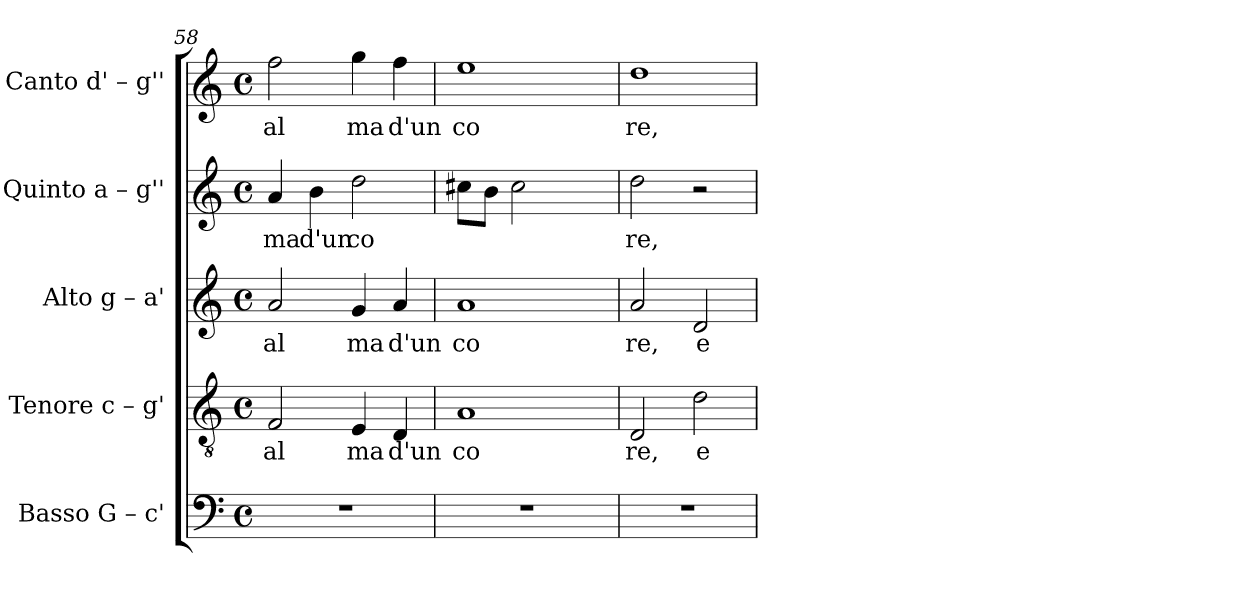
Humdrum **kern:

**kern	**kern	**text	**kern	**text	**kern	**text	**kern	**text
*part5	*part4	*part4	*part3	*part3	*part2	*part2	*part1	*part1
*staff5	*staff4	*staff4	*staff3	*staff3	*staff2	*staff2	*staff1	*staff1
*I"Basso  G – c'	*I"Tenore  c – g'	*	*I"Alto  g – a'	*	*I"Quinto  a – g''	*	*I"Canto  d' – g''	*
*clefF4	*clefGv2	*	*clefG2	*	*clefG2	*	*clefG2	*
*k[]	*k[]	*	*k[]	*	*k[]	*	*k[]	*
*C:	*C:	*	*C:	*	*C:	*	*C:	*
*M4/4	*M4/4	*	*M4/4	*	*M4/4	*	*M4/4	*
*met(c)	*met(c)	*	*met(c)	*	*met(c)	*	*met(c)	*
=58	=58	=58	=58	=58	=58	=58	=58	=58
!	!	!LO:LY:b:rj	!	!LO:LY:b:rj	!	!LO:LY:b:rj	!	!LO:LY:b:rj
1r	2F/	al	2a/	al	4a/	ma	2ff\	al
!	!	!	!	!	!	!LO:LY:b:rj	!	!
.	.	.	.	.	4b\	d'un	.	.
!	!	!LO:LY:b:rj	!	!LO:LY:b:rj	!	!LO:LY:b:rj	!	!LO:LY:b:rj
.	4E/	ma	4g/	ma	2dd\	co	4gg\	ma
!	!	!LO:LY:b:rj	!	!LO:LY:b:rj	!	!	!	!LO:LY:b:rj
.	4D/	d'un	4a/	d'un	.	.	4ff\	d'un
=59	=59	=59	=59	=59	=59	=59	=59	=59
!	!	!LO:LY:b:rj	!	!LO:LY:b:rj	!	!LO:LY:b:rj	!	!LO:LY:b:rj
1r	1A	co	1a	co	8cc#X\L	.	1ee	co
!	!	!	!	!	!	!LO:LY:b:rj	!	!
.	.	.	.	.	8b\J	.	.	.
!	!	!	!	!	!	!LO:LY:b:rj	!	!
.	.	.	.	.	2cc#\	.	.	.
.	.	.	.	.	4ryy	.	.	.
=60	=60	=60	=60	=60	=60	=60	=60	=60
!	!	!LO:LY:b:rj	!	!LO:LY:b:rj	!	!LO:LY:b:rj	!	!LO:LY:b:rj
1r	2D/	re,	2a/	re,	2dd\	re,	1dd	re,
!	!	!LO:LY:b:rj	!	!LO:LY:b:rj	!	!	!	!
.	2d\	e	2d/	e	2r	.	.	.
=	=	=	=	=	=	=	=	=
*-	*-	*-	*-	*-	*-	*-	*-	*-
